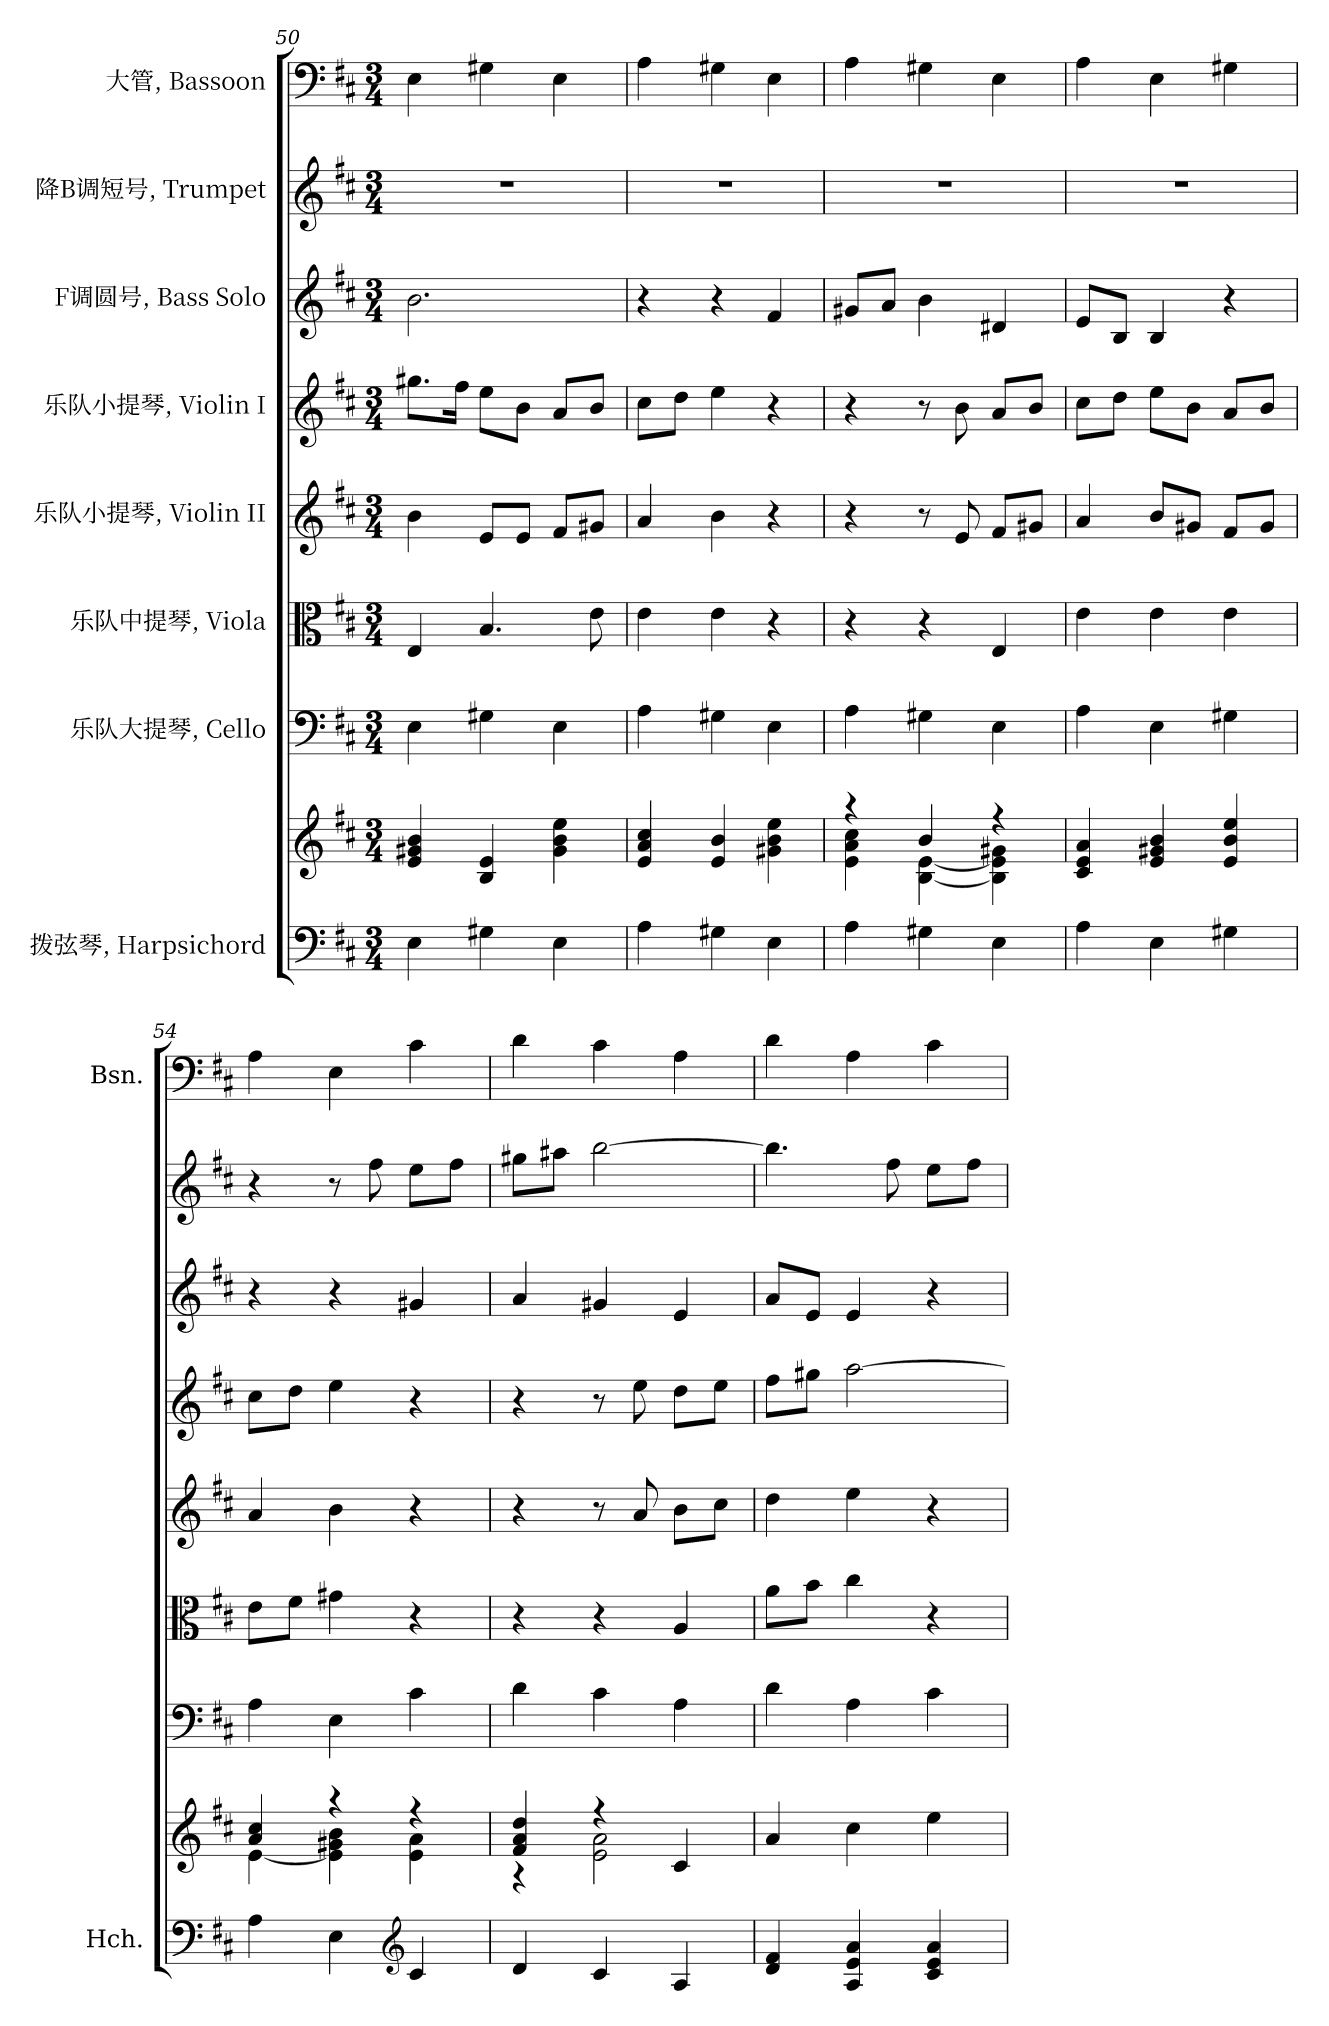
**kern	**kern	**kern	**kern	**kern	**kern	**kern	**kern	**kern
*part8	*part8	*part7	*part6	*part5	*part4	*part3	*part2	*part1
*staff9	*staff8	*staff7	*staff6	*staff5	*staff4	*staff3	*staff2	*staff1
*I"拨弦琴, Harpsichord	*	*I"乐队大提琴, Cello	*I"乐队中提琴, Viola	*I"乐队小提琴, Violin II	*I"乐队小提琴, Violin I	*I"F调圆号, Bass Solo	*I"降B调短号, Trumpet	*I"大管, Bassoon
*I'Hch.	*	*	*	*	*	*	*	*I'Bsn.
!!LO:PB:g=z
*clefF4	*clefG2	*clefF4	*clefC3	*clefG2	*clefG2	*clefG2	*clefG2	*clefF4
*	*	*	*	*	*	*ITrd4c7	*ITrd1c2	*
*k[f#c#]	*k[f#c#]	*k[f#c#]	*k[f#c#]	*k[f#c#]	*k[f#c#]	*k[f#]	*k[]	*k[f#c#]
*M3/4	*M3/4	*M3/4	*M3/4	*M3/4	*M3/4	*M3/4	*M3/4	*M3/4
=50	=50	=50	=50	=50	=50	=50	=50	=50
4E\	4e/ 4g#X/ 4b/	4E\	4E/	4b\	8.gg#X\L	2.e\	2.r	4E\
.	.	.	.	.	16ff#\Jk	.	.	.
4G#X\	4B/ 4e/	4G#X\	4.B/	8e/L	8ee\L	.	.	4G#X\
.	.	.	.	8e/J	8b\J	.	.	.
4E\	4g#\ 4b\ 4ee\	4E\	.	8f#/L	8a/L	.	.	4E\
.	.	.	8e\	8g#X/J	8b/J	.	.	.
=51	=51	=51	=51	=51	=51	=51	=51	=51
4A\	4e/ 4a/ 4cc#/	4A\	4e\	4a/	8cc#\L	4r	2.r	4A\
.	.	.	.	.	8dd\J	.	.	.
4G#X\	4e/ 4b/	4G#X\	4e\	4b\	4ee\	4r	.	4G#X\
4E\	4g#X\ 4b\ 4ee\	4E\	4r	4r	4r	4B/	.	4E\
=52	=52	=52	=52	=52	=52	=52	=52	=52
*	*^	*	*	*	*	*	*	*
4A\	4r	4e\ 4a\ 4cc#\	4A\	4r	4r	4r	8c#X/L	2.r	4A\
.	.	.	.	.	.	.	8d/J	.	.
4G#X\	4b/	[4B\ [4e\	4G#X\	4r	8r	8r	4e\	.	4G#X\
.	.	.	.	.	8e/	8b\	.	.	.
4E\	4r	4B\] 4e\] 4g#X\	4E\	4E/	8f#/L	8a/L	4G#X/	.	4E\
.	.	.	.	.	8g#X/J	8b/J	.	.	.
*	*v	*v	*	*	*	*	*	*	*
=53	=53	=53	=53	=53	=53	=53	=53	=53
4A\	4c#/ 4e/ 4a/	4A\	4e\	4a/	8cc#\L	8A/L	2.r	4A\
.	.	.	.	.	8dd\J	8E/J	.	.
4E\	4e/ 4g#X/ 4b/	4E\	4e\	8b/L	8ee\L	4E/	.	4E\
.	.	.	.	8g#X/J	8b\J	.	.	.
4G#X\	4e/ 4b/ 4ee/	4G#X\	4e\	8f#/L	8a/L	4r	.	4G#X\
.	.	.	.	8g#/J	8b/J	.	.	.
=54	=54	=54	=54	=54	=54	=54	=54	=54
*	*^	*	*	*	*	*	*	*
4A\	4a/ 4cc#/	[4e\	4A\	8e\L	4a/	8cc#\L	4r	4r	4A\
.	.	.	.	8f#\J	.	8dd\J	.	.	.
4E\	4r	4e\] 4g#X\ 4b\	4E\	4g#X\	4b\	4ee\	4r	8r	4E\
.	.	.	.	.	.	.	.	8ee\	.
*clefG2	*	*	*	*	*	*	*	*	*
4c#/	4r	4e\ 4a\	4c#\	4r	4r	4r	4c#X/	8dd\L	4c#\
.	.	.	.	.	.	.	.	8ee\J	.
!!LO:PB:g=z
=55	=55	=55	=55	=55	=55	=55	=55	=55	=55
4d/	4f#/ 4a/ 4dd/	4r	4d\	4r	4r	4r	4d/	8ff#X\L	4d\
.	.	.	.	.	.	.	.	8gg#X\J	.
4c#/	4r	2e\ 2a\	4c#\	4r	8r	8r	4c#X/	[2aa\	4c#\
.	.	.	.	.	8a/	8ee\	.	.	.
4A/	4c#/	.	4A\	4A/	8b\L	8dd\L	4A/	.	4A\
.	.	.	.	.	8cc#\J	8ee\J	.	.	.
*	*v	*v	*	*	*	*	*	*	*
=56	=56	=56	=56	=56	=56	=56	=56	=56
4d/ 4f#/	4a/	4d\	8a\L	4dd\	8ff#\L	8d/L	4.aa\]	4d\
.	.	.	8b\J	.	8gg#X\J	8A/J	.	.
4A/ 4e/ 4a/	4cc#\	4A\	4cc#\	4ee\	[2aa\	4A/	.	4A\
.	.	.	.	.	.	.	8ee\	.
4c#/ 4e/ 4a/	4ee\	4c#\	4r	4r	.	4r	8dd\L	4c#\
.	.	.	.	.	.	.	8ee\J	.
=	=	=	=	=	=	=	=	=
*-	*-	*-	*-	*-	*-	*-	*-	*-
